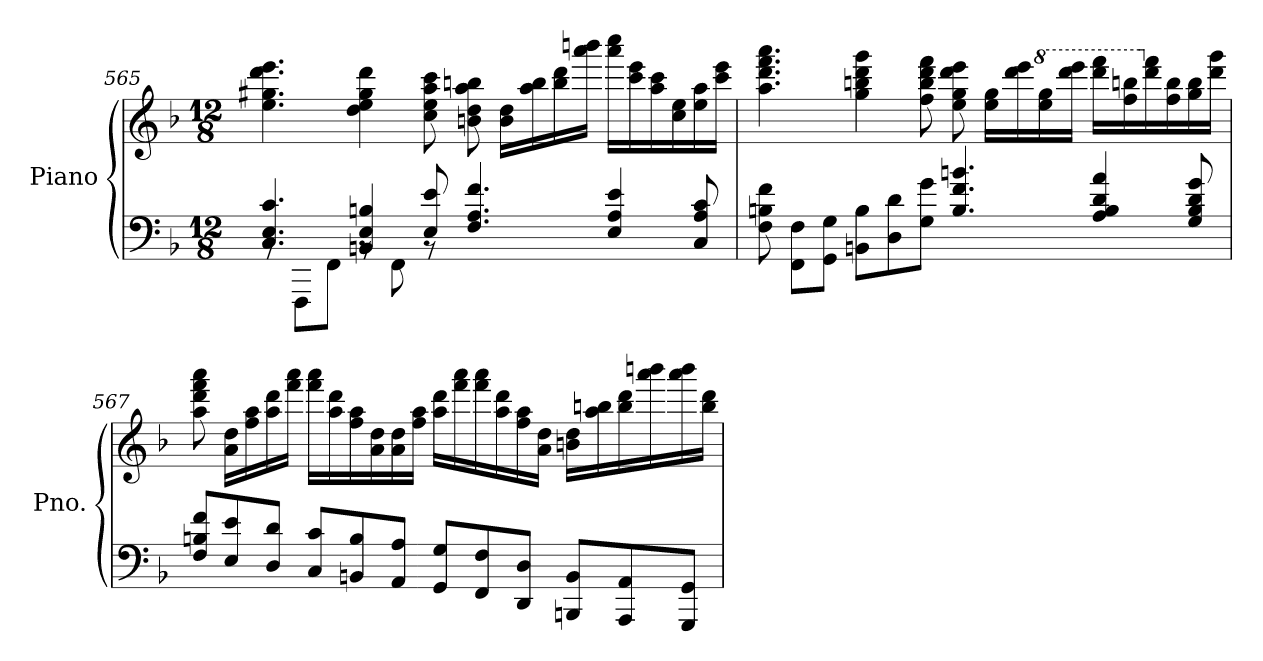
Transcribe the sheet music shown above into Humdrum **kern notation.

**kern	**kern
*part1	*part1
*staff2	*staff1
*I"Piano	*
*I'Pno.	*
*clefF4	*clefG2
*k[b-]	*k[b-]
*M12/8	*M12/8
=565	=565
*^	*
4.C/ 4.E/ 4.c/	8rBB	4.ee\ 4.gg#X\ 4.ddd\ 4.eee\
.	8FFF\L	.
.	8FF\J	.
4BBn/ 4E/ 4Bn/	8rBB	4dd\ 4ee\ 4gg#\ 4ddd\
.	8FF\	.
8E/ 8e/	8rBB	8cc\ 8ee\ 8aa\ 8ccc\
4.F/ 4.A/ 4.f/	4.ryy	8bn\ 8dd\ 8aa\ 8bbn\
.	.	16b\ 16dd\LL
.	.	16aa\ 16bb\
.	.	16bb\ 16ddd\
.	.	16aaa\ 16bbbn\JJ
4E/ 4A/ 4e/	4.ryy	16aaa\ 16cccc\LL
.	.	16ccc\ 16eee\
.	.	16aa\ 16ccc\
.	.	16cc\ 16ee\
8C/ 8A/ 8c/	.	16ee\ 16aa\
.	.	16ccc\ 16eee\JJ
*v	*v	*
!!LO:LB:g=z
=566	=566
8F\ 8Bn\ 8f\	4.aa\ 4.ddd\ 4.fff\ 4.aaa\
8FF\ 8F\L	.
8GG\ 8G\J	.
8BBn\ 8B\L	4gg\ 4bbn\ 4ddd\ 4ggg\
8D\ 8d\	.
8G\ 8g\J	8ff\ 8bb\ 8ddd\ 8fff\
4.B/ 4.f/ 4.bn/	8ee\ 8gg\ 8ddd\ 8eee\
.	16ee\ 16gg\LL
.	16ddd\ 16eee\
*	*8va
.	16eee\ 16ggg\
.	16dddd\ 16eeee\JJ
4A/ 4B/ 4d/ 4a/	16dddd\ 16ffff\LL
.	16fff\ 16bbbn\
*	*X8va
.	16ddd\ 16fff\
.	16ff\ 16bb\
8G/ 8B/ 8d/ 8g/	16gg\ 16bb\
.	16ddd\ 16ggg\JJ
=567	=567
8F/ 8Bn/ 8f/L	8aa\ 8ddd\ 8fff\ 8aaa\
8E/ 8e/	16a\ 16dd\LL
.	16ff\ 16aa\
8D/ 8d/J	16aa\ 16ddd\
.	16fff\ 16aaa\JJ
8C/ 8c/L	16fff\ 16aaa\LL
.	16aa\ 16ddd\
8BBn/ 8B/	16ff\ 16aa\
.	16a\ 16dd\
8AA/ 8A/J	16a\ 16dd\
.	16ff\ 16aa\JJ
8GG/ 8G/L	16aa\ 16ddd\LL
.	16fff\ 16aaa\
8FF/ 8F/	16fff\ 16aaa\
.	16aa\ 16ddd\
8DD/ 8D/J	16ff\ 16aa\
.	16a\ 16dd\JJ
8BBBn/ 8BB/L	16bn\ 16dd\LL
.	16aa\ 16bbn\
8AAA/ 8AA/	16bb\ 16ddd\
.	16aaa\ 16bbbn\
8GGG/ 8GG/J	16aaa\ 16bbb\
.	16bb\ 16ddd\JJ
=	=
*-	*-
